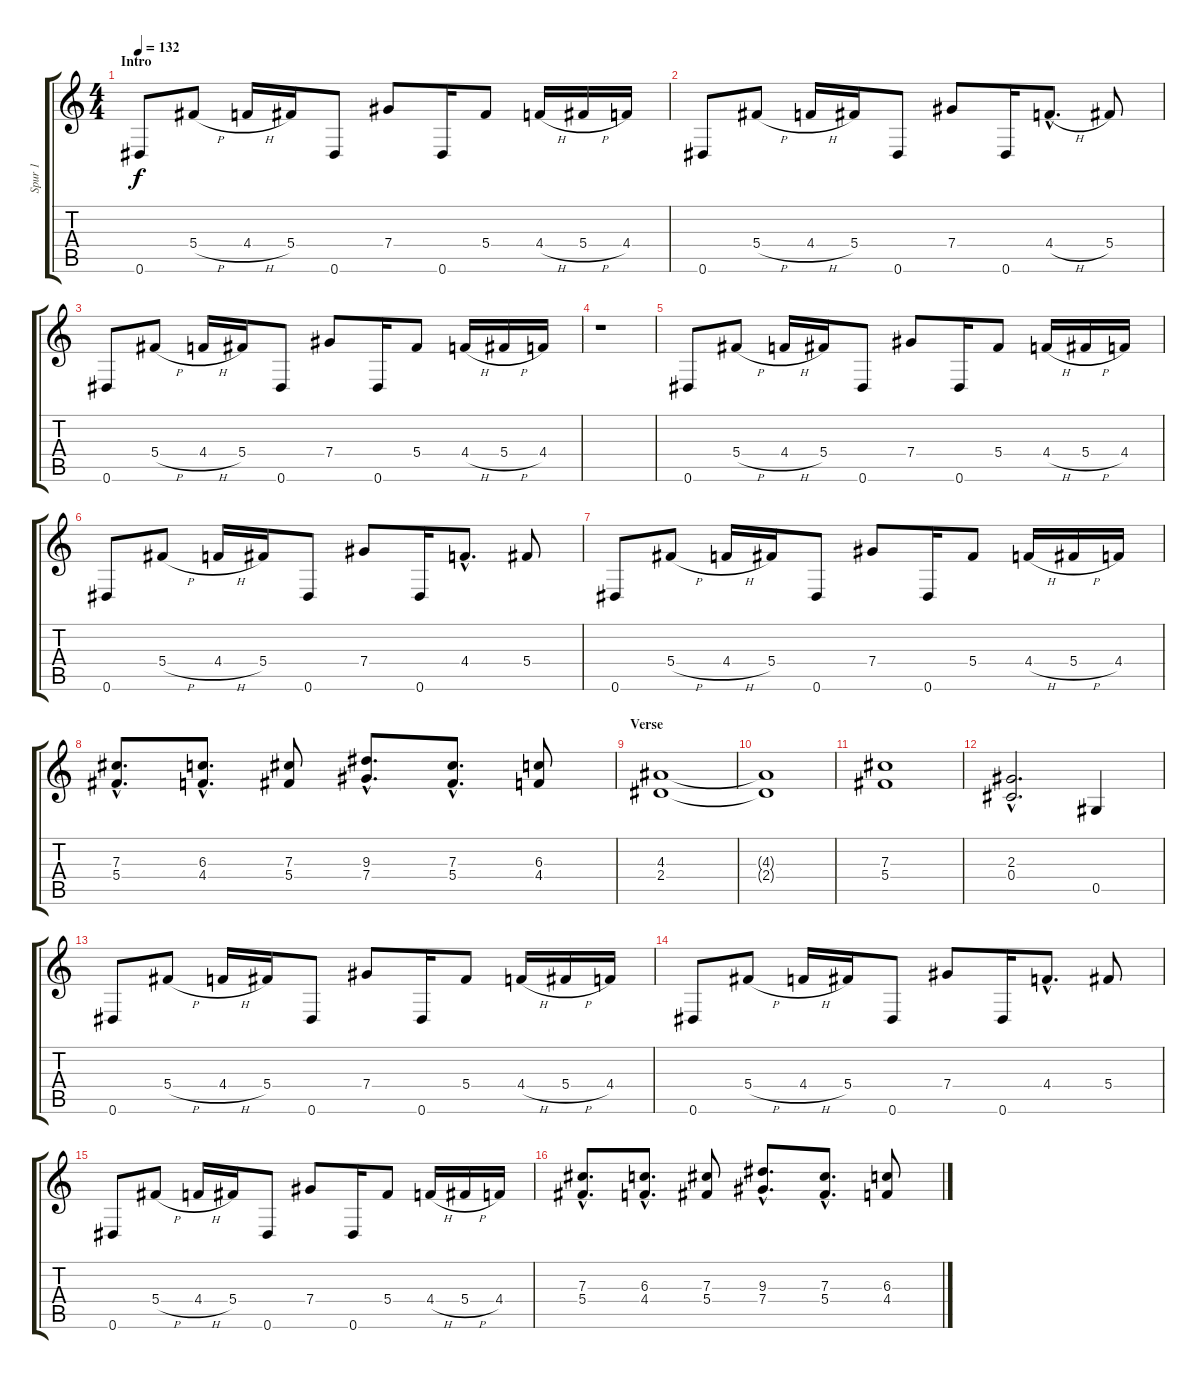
\track ("Spur 1" "Spur 1") {instrument distortionguitar}
\staff {score tabs}
\tuning (Eb4 Bb3 Gb3 Db3 Ab2 Eb2) {hide}
\ts (4 4)
\section ("" "Intro")
\tempo 132
\clef g2
\ks c
0.6.8{dy f instrument distortionguitar} 5.4{h}.8 4.4{h}.16 5.4.16 0.6.8 7.4.8 0.6.16 5.4.8 4.4{h}.16 5.4{h}.16 4.4.16 |
0.6.8 5.4{h}.8 4.4{h}.16 5.4.16 0.6.8 7.4.8 0.6.16 4.4{h hac}.8{d} 5.4.8 |
0.6.8 5.4{h}.8 4.4{h}.16 5.4.16 0.6.8 7.4.8 0.6.16 5.4.8 4.4{h}.16 5.4{h}.16 4.4.16 |
r.1 |
0.6.8 5.4{h}.8 4.4{h}.16 5.4.16 0.6.8 7.4.8 0.6.16 5.4.8 4.4{h}.16 5.4{h}.16 4.4.16 |
0.6.8 5.4{h}.8 4.4{h}.16 5.4.16 0.6.8 7.4.8 0.6.16 4.4{hac}.8{d} 5.4.8 |
0.6.8 5.4{h}.8 4.4{h}.16 5.4.16 0.6.8 7.4.8 0.6.16 5.4.8 4.4{h}.16 5.4{h}.16 4.4.16 |
(7.3{hac} 5.4{hac}).8{d} (6.3{hac} 4.4{hac}).8{d} (7.3 5.4).8 (9.3{hac} 7.4{hac}).8{d} (7.3{hac} 5.4{hac}).8{d} (6.3 4.4).8 |
\section ("" "Verse")
(4.3 2.4).1 |
(4.3{t} 2.4{t}).1 |
(7.3 5.4).1 |
(2.3{hac} 0.4{hac}).2{d} 0.5.4 |
0.6.8 5.4{h}.8 4.4{h}.16 5.4.16 0.6.8 7.4.8 0.6.16 5.4.8 4.4{h}.16 5.4{h}.16 4.4.16 |
0.6.8 5.4{h}.8 4.4{h}.16 5.4.16 0.6.8 7.4.8 0.6.16 4.4{hac}.8{d} 5.4.8 |
0.6.8 5.4{h}.8 4.4{h}.16 5.4.16 0.6.8 7.4.8 0.6.16 5.4.8 4.4{h}.16 5.4{h}.16 4.4.16 |
(7.3{hac} 5.4{hac}).8{d} (6.3{hac} 4.4{hac}).8{d} (7.3 5.4).8 (9.3{hac} 7.4{hac}).8{d} (7.3{hac} 5.4{hac}).8{d} (6.3 4.4).8
